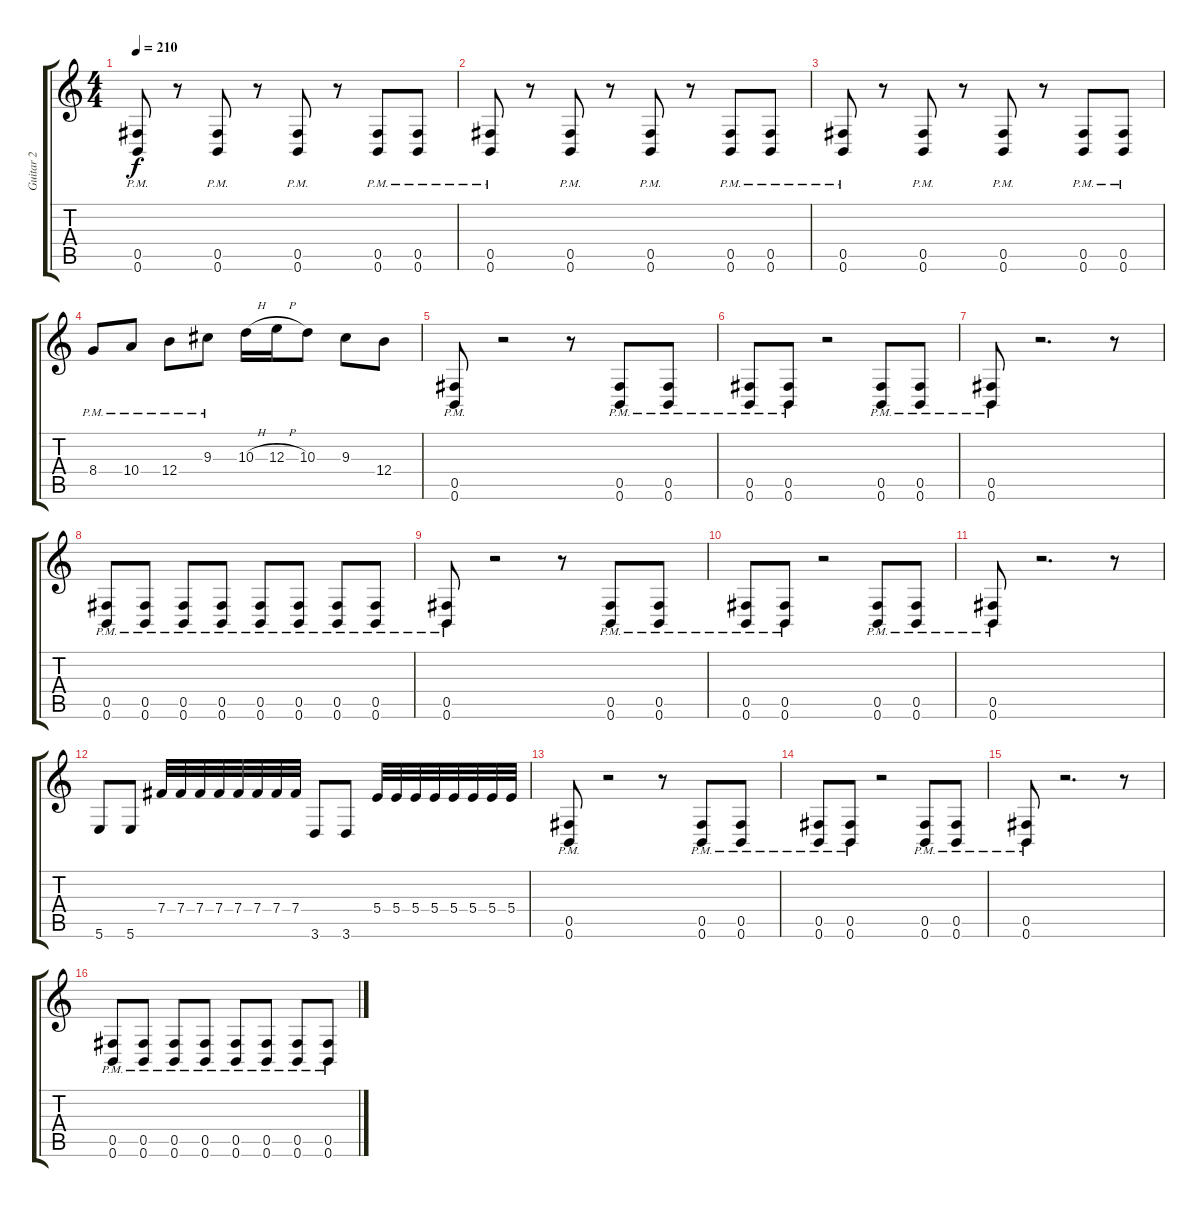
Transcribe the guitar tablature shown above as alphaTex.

\track ("Guitar 2" "Guitar 2") {instrument distortionguitar}
\staff {score tabs}
\tuning (Db4 Ab3 E3 B2 Gb2 B1) {hide}
\ts (4 4)
\tempo 210
\clef g2
\ks c
(0.5{pm} 0.6{pm}).8{dy f} r.8 (0.5{pm} 0.6{pm}).8 r.8 (0.5{pm} 0.6{pm}).8 r.8 (0.5{pm} 0.6{pm}).8 (0.5{pm} 0.6{pm}).8 |
(0.5{pm} 0.6{pm}).8 r.8 (0.5{pm} 0.6{pm}).8 r.8 (0.5{pm} 0.6{pm}).8 r.8 (0.5{pm} 0.6{pm}).8 (0.5{pm} 0.6{pm}).8 |
(0.5{pm} 0.6{pm}).8 r.8 (0.5{pm} 0.6{pm}).8 r.8 (0.5{pm} 0.6{pm}).8 r.8 (0.5{pm} 0.6{pm}).8 (0.5{pm} 0.6{pm}).8 |
8.4{pm}.8 10.4{pm}.8 12.4{pm}.8 9.3{pm}.8 10.3{h}.16 12.3{h}.16 10.3.8 9.3.8 12.4.8 |
(0.5{pm} 0.6{pm}).8 r.2 r.8 (0.5{pm} 0.6{pm}).8 (0.5{pm} 0.6{pm}).8 |
(0.5{pm} 0.6{pm}).8 (0.5{pm} 0.6{pm}).8 r.2 (0.5{pm} 0.6{pm}).8 (0.5{pm} 0.6{pm}).8 |
(0.5{pm} 0.6{pm}).8 r.2{d} r.8 |
(0.5{pm} 0.6{pm}).8 (0.5{pm} 0.6{pm}).8 (0.5{pm} 0.6{pm}).8 (0.5{pm} 0.6{pm}).8 (0.5{pm} 0.6{pm}).8 (0.5{pm} 0.6{pm}).8 (0.5{pm} 0.6{pm}).8 (0.5{pm} 0.6{pm}).8 |
(0.5{pm} 0.6{pm}).8 r.2 r.8 (0.5{pm} 0.6{pm}).8 (0.5{pm} 0.6{pm}).8 |
(0.5{pm} 0.6{pm}).8 (0.5{pm} 0.6{pm}).8 r.2 (0.5{pm} 0.6{pm}).8 (0.5{pm} 0.6{pm}).8 |
(0.5{pm} 0.6{pm}).8 r.2{d} r.8 |
5.6.8 5.6.8 7.4.32 7.4.32 7.4.32 7.4.32 7.4.32 7.4.32 7.4.32 7.4.32 3.6.8 3.6.8 5.4.32 5.4.32 5.4.32 5.4.32 5.4.32 5.4.32 5.4.32 5.4.32 |
(0.5{pm} 0.6{pm}).8 r.2 r.8 (0.5{pm} 0.6{pm}).8 (0.5{pm} 0.6{pm}).8 |
(0.5{pm} 0.6{pm}).8 (0.5{pm} 0.6{pm}).8 r.2 (0.5{pm} 0.6{pm}).8 (0.5{pm} 0.6{pm}).8 |
(0.5{pm} 0.6{pm}).8 r.2{d} r.8 |
(0.5{pm} 0.6{pm}).8 (0.5{pm} 0.6{pm}).8 (0.5{pm} 0.6{pm}).8 (0.5{pm} 0.6{pm}).8 (0.5{pm} 0.6{pm}).8 (0.5{pm} 0.6{pm}).8 (0.5{pm} 0.6{pm}).8 (0.5{pm} 0.6{pm}).8
